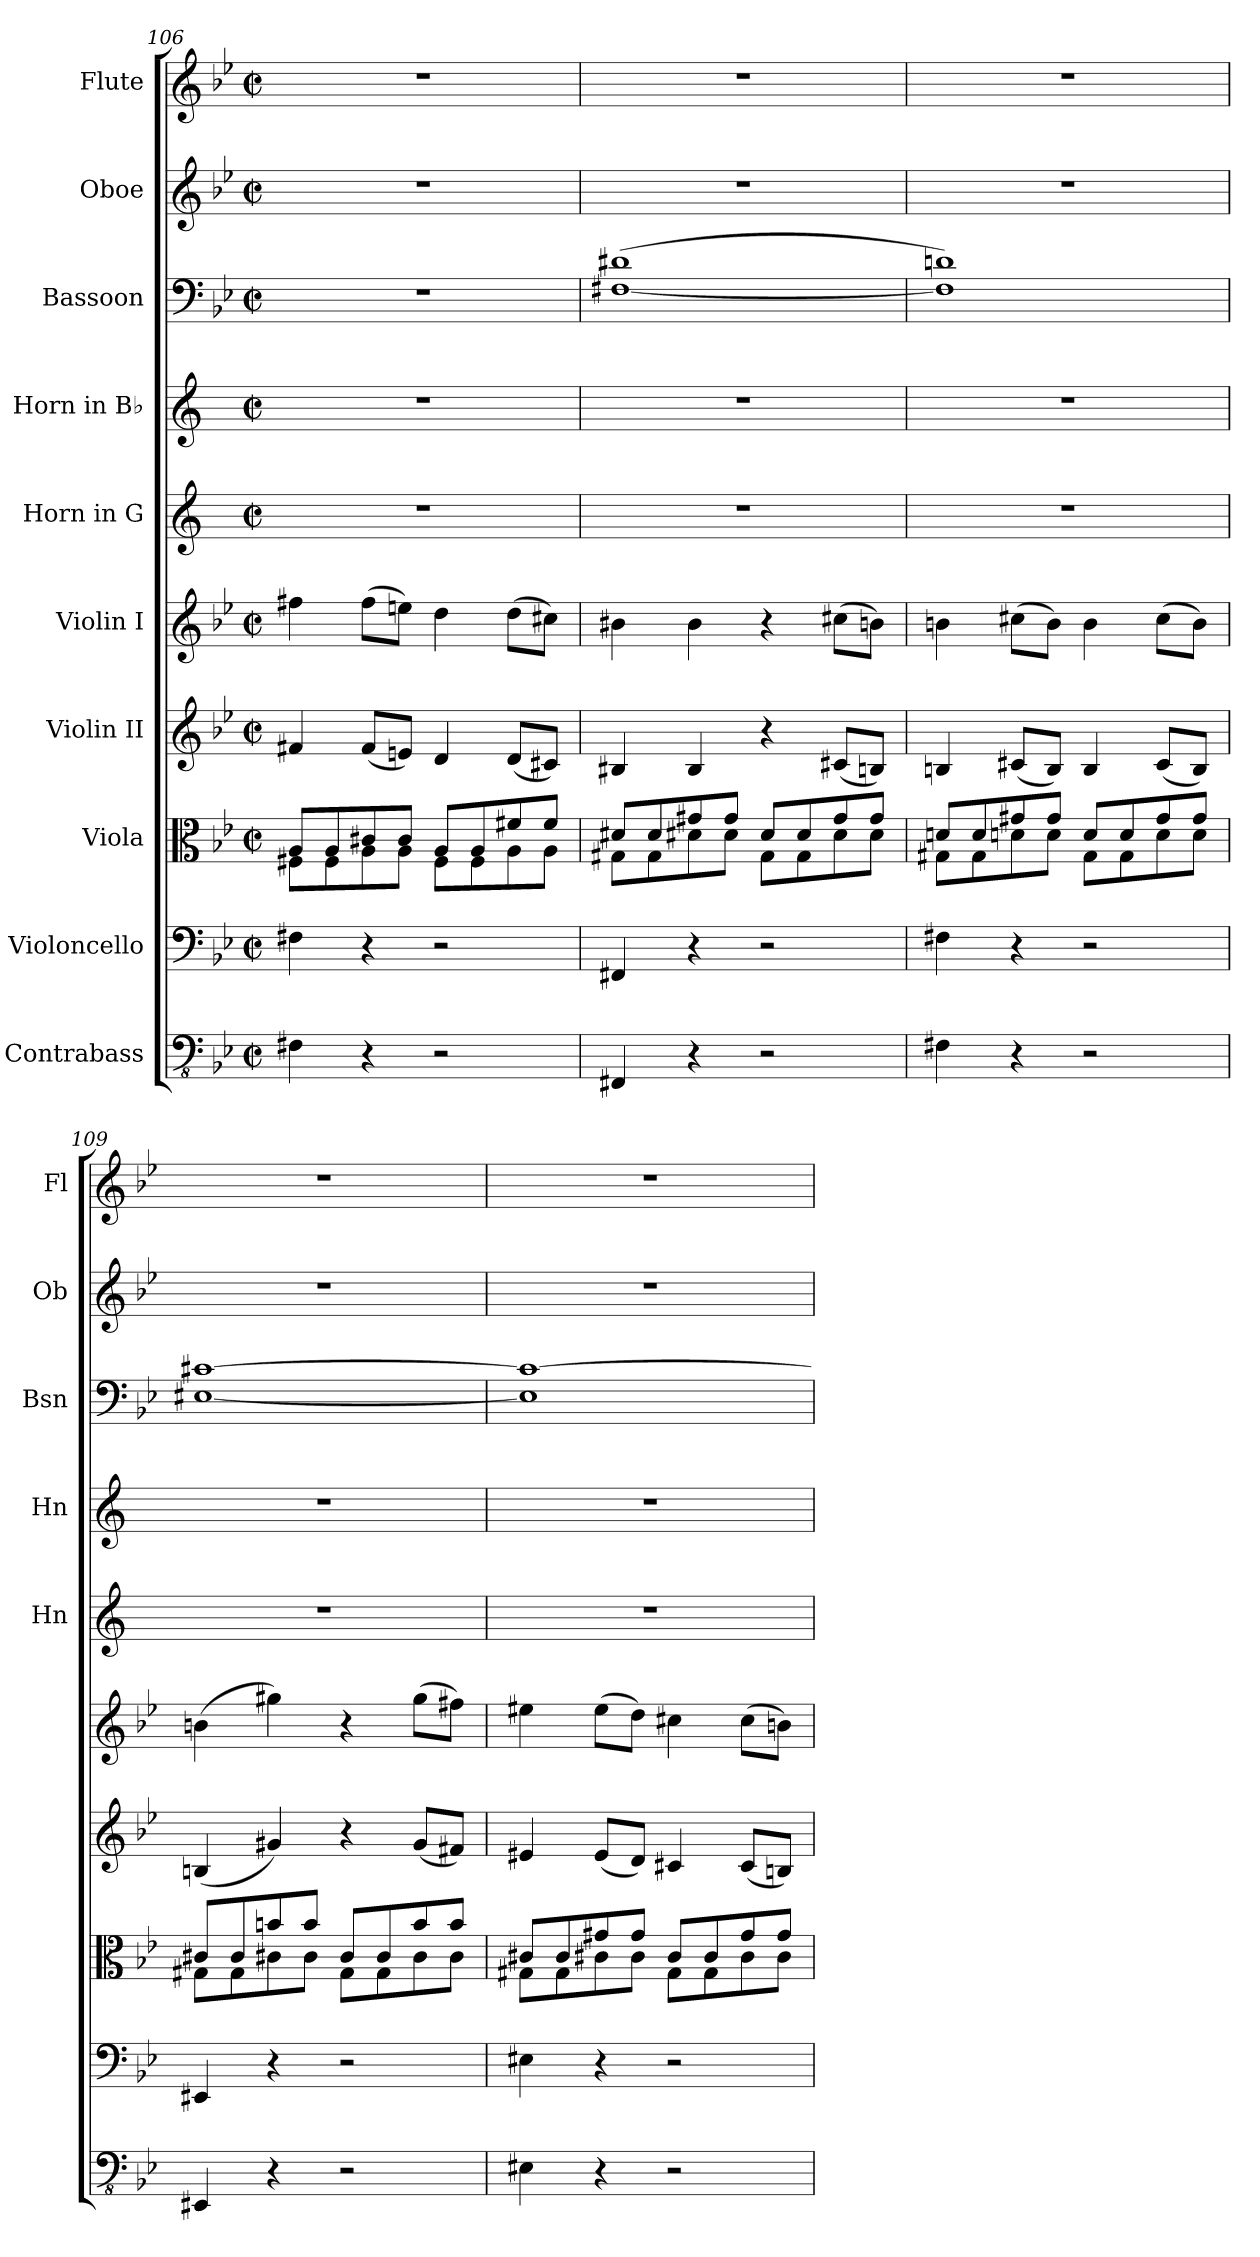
**kern	**kern	**kern	**kern	**kern	**kern	**kern	**kern	**kern	**kern
*part10	*part9	*part8	*part7	*part6	*part5	*part4	*part3	*part2	*part1
*staff10	*staff9	*staff8	*staff7	*staff6	*staff5	*staff4	*staff3	*staff2	*staff1
*I"Contrabass	*I"Violoncello	*I"Viola	*I"Violin II	*I"Violin I	*I"Horn in G	*I"Horn in B♭	*I"Bassoon	*I"Oboe	*I"Flute
*	*	*	*	*	*I'Hn	*I'Hn	*I'Bsn	*I'Ob	*I'Fl
*clefFv4	*clefF4	*clefC3	*clefG2	*clefG2	*clefG2	*clefG2	*clefF4	*clefG2	*clefG2
*	*	*	*	*	*ITrd3c5	*ITrd1c2	*	*	*
*k[b-e-]	*k[b-e-]	*k[b-e-]	*k[b-e-]	*k[b-e-]	*k[f#]	*k[b-e-]	*k[b-e-]	*k[b-e-]	*k[b-e-]
*M2/2	*M2/2	*M2/2	*M2/2	*M2/2	*M2/2	*M2/2	*M2/2	*M2/2	*M2/2
*met(c|)	*met(c|)	*met(c|)	*met(c|)	*met(c|)	*met(c|)	*met(c|)	*met(c|)	*met(c|)	*met(c|)
=106	=106	=106	=106	=106	=106	=106	=106	=106	=106
*	*	*^	*	*	*	*	*	*	*
4FF#X\	4F#X\	8A/L	8F#X\L	4f#X/	4ff#X\	1r	1r	1r	1r	1r
.	.	8A/	8F#\	.	.	.	.	.	.	.
4r	4r	8c#X/	8A\	(8f#/L	(8ff#\L	.	.	.	.	.
.	.	8c#/J	8A\J	8en/J)	8een\J)	.	.	.	.	.
2r	2r	8A/L	8F#\L	4d/	4dd\	.	.	.	.	.
.	.	8A/	8F#\	.	.	.	.	.	.	.
.	.	8f#X/	8A\	(8d/L	(8dd\L	.	.	.	.	.
.	.	8f#/J	8A\J	8c#X/J)	8cc#X\J)	.	.	.	.	.
=107	=107	=107	=107	=107	=107	=107	=107	=107	=107	=107
4FFF#X/	4FF#X/	8d#X/L	8G#X\L	4B#X/	4b#X\	1r	1r	(>[1F#X 1d#X	1r	1r
.	.	8d#/	8G#\	.	.	.	.	.	.	.
4r	4r	8g#X/	8d#X\	4B#/	4b#\	.	.	.	.	.
.	.	8g#/J	8d#\J	.	.	.	.	.	.	.
2r	2r	8d#/L	8G#\L	4r	4r	.	.	.	.	.
.	.	8d#/	8G#\	.	.	.	.	.	.	.
.	.	8g#/	8d#\	(8c#X/L	(8cc#X\L	.	.	.	.	.
.	.	8g#/J	8d#\J	8Bn/J)	8bn\J)	.	.	.	.	.
=108	=108	=108	=108	=108	=108	=108	=108	=108	=108	=108
4FF#X\	4F#X\	8dn/L	8G#X\L	4Bn/	4bn\	1r	1r	1F#] 1dn)	1r	1r
.	.	8d/	8G#\	.	.	.	.	.	.	.
4r	4r	8g#X/	8dn\	(8c#X/L	(8cc#X\L	.	.	.	.	.
.	.	8g#/J	8d\J	8B/J)	8b\J)	.	.	.	.	.
2r	2r	8d/L	8G#\L	4B/	4b\	.	.	.	.	.
.	.	8d/	8G#\	.	.	.	.	.	.	.
.	.	8g#/	8d\	(8c#/L	(8cc#\L	.	.	.	.	.
.	.	8g#/J	8d\J	8B/J)	8b\J)	.	.	.	.	.
=109	=109	=109	=109	=109	=109	=109	=109	=109	=109	=109
4EEE#X/	4EE#X/	8c#X/L	8G#X\L	(4Bn/	(4bn\	1r	1r	[1E#X [1c#X	1r	1r
.	.	8c#/	8G#\	.	.	.	.	.	.	.
4r	4r	8bn/	8c#X\	4g#X/)	4gg#X\)	.	.	.	.	.
.	.	8b/J	8c#\J	.	.	.	.	.	.	.
2r	2r	8c#/L	8G#\L	4r	4r	.	.	.	.	.
.	.	8c#/	8G#\	.	.	.	.	.	.	.
.	.	8b/	8c#\	(8g#/L	(8gg#\L	.	.	.	.	.
.	.	8b/J	8c#\J	8f#X/J)	8ff#X\J)	.	.	.	.	.
=110	=110	=110	=110	=110	=110	=110	=110	=110	=110	=110
4EE#X\	4E#X\	8c#X/L	8G#X\L	4e#X/	4ee#X\	1r	1r	1E#] 1c#_	1r	1r
.	.	8c#/	8G#\	.	.	.	.	.	.	.
4r	4r	8g#X/	8c#X\	(8e#/L	(8ee#\L	.	.	.	.	.
.	.	8g#/J	8c#\J	8d/J)	8dd\J)	.	.	.	.	.
2r	2r	8c#/L	8G#\L	4c#X/	4cc#X\	.	.	.	.	.
.	.	8c#/	8G#\	.	.	.	.	.	.	.
.	.	8g#/	8c#\	(8c#/L	(8cc#\L	.	.	.	.	.
.	.	8g#/J	8c#\J	8Bn/J)	8bn\J)	.	.	.	.	.
*	*	*v	*v	*	*	*	*	*	*	*
=	=	=	=	=	=	=	=	=	=
*-	*-	*-	*-	*-	*-	*-	*-	*-	*-
